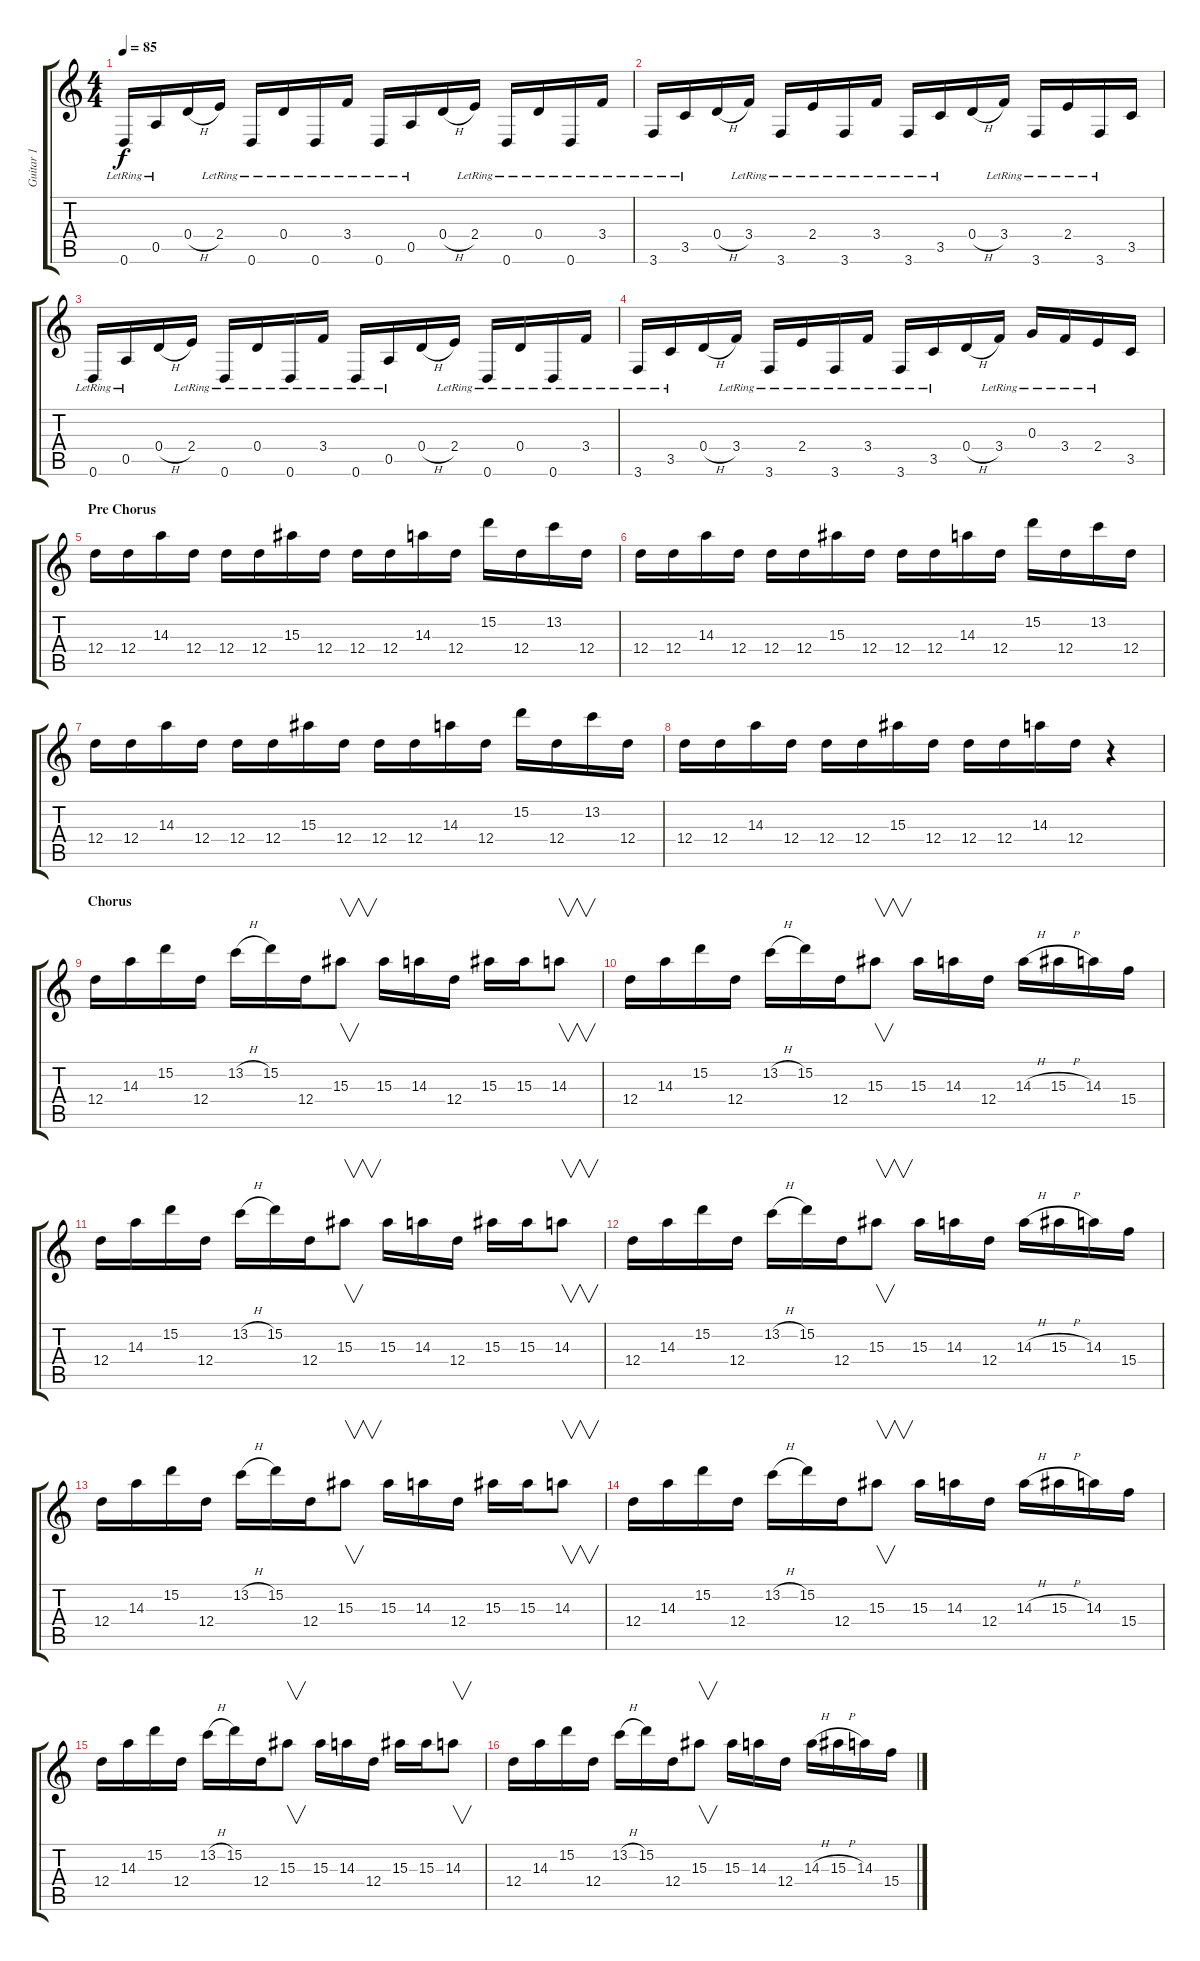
\track ("Guitar 1" "Guitar 1") {instrument overdrivenguitar}
\staff {score tabs}
\tuning (E4 B3 G3 D3 A2 D2) {hide}
\ts (4 4)
\tempo 85
\clef g2
\ks c
0.6{lr}.16{dy f} 0.5{lr}.16 0.4{h}.16 2.4{lr}.16 0.6{lr}.16 0.4{lr}.16 0.6{lr}.16 3.4{lr}.16 0.6{lr}.16 0.5{lr}.16 0.4{h}.16 2.4{lr}.16 0.6{lr}.16 0.4{lr}.16 0.6{lr}.16 3.4{lr}.16 |
3.6{lr}.16 3.5{lr}.16 0.4{h}.16 3.4{lr}.16 3.6{lr}.16 2.4{lr}.16 3.6{lr}.16 3.4{lr}.16 3.6{lr}.16 3.5{lr}.16 0.4{h}.16 3.4{lr}.16 3.6{lr}.16 2.4{lr}.16 3.6{lr}.16 3.5.16 |
0.6{lr}.16 0.5{lr}.16 0.4{h}.16 2.4{lr}.16 0.6{lr}.16 0.4{lr}.16 0.6{lr}.16 3.4{lr}.16 0.6{lr}.16 0.5{lr}.16 0.4{h}.16 2.4{lr}.16 0.6{lr}.16 0.4{lr}.16 0.6{lr}.16 3.4{lr}.16 |
3.6{lr}.16 3.5{lr}.16 0.4{h}.16 3.4{lr}.16 3.6{lr}.16 2.4{lr}.16 3.6{lr}.16 3.4{lr}.16 3.6{lr}.16 3.5{lr}.16 0.4{h}.16 3.4{lr}.16 0.3{lr}.16 3.4{lr}.16 2.4{lr}.16 3.5.16 |
\section ("" "Pre Chorus")
12.4.16{instrument overdrivenguitar} 12.4.16 14.3.16 12.4.16 12.4.16 12.4.16 15.3.16 12.4.16 12.4.16 12.4.16 14.3.16 12.4.16 15.2.16 12.4.16 13.2.16 12.4.16 |
12.4.16 12.4.16 14.3.16 12.4.16 12.4.16 12.4.16 15.3.16 12.4.16 12.4.16 12.4.16 14.3.16 12.4.16 15.2.16 12.4.16 13.2.16 12.4.16 |
12.4.16 12.4.16 14.3.16 12.4.16 12.4.16 12.4.16 15.3.16 12.4.16 12.4.16 12.4.16 14.3.16 12.4.16 15.2.16 12.4.16 13.2.16 12.4.16 |
12.4.16 12.4.16 14.3.16 12.4.16 12.4.16 12.4.16 15.3.16 12.4.16 12.4.16 12.4.16 14.3.16 12.4.16 r.4 |
\section ("" "Chorus")
12.4.16 14.3.16 15.2.16 12.4.16 13.2{h}.16 15.2.16 12.4.16 15.3.8{v} 15.3.16 14.3.16 12.4.16 15.3.16 15.3.16 14.3.8{v} |
12.4.16 14.3.16 15.2.16 12.4.16 13.2{h}.16 15.2.16 12.4.16 15.3.8{v} 15.3.16 14.3.16 12.4.16 14.3{h}.16 15.3{h}.16 14.3.16 15.4.16 |
12.4.16 14.3.16 15.2.16 12.4.16 13.2{h}.16 15.2.16 12.4.16 15.3.8{v} 15.3.16 14.3.16 12.4.16 15.3.16 15.3.16 14.3.8{v} |
12.4.16 14.3.16 15.2.16 12.4.16 13.2{h}.16 15.2.16 12.4.16 15.3.8{v} 15.3.16 14.3.16 12.4.16 14.3{h}.16 15.3{h}.16 14.3.16 15.4.16 |
12.4.16 14.3.16 15.2.16 12.4.16 13.2{h}.16 15.2.16 12.4.16 15.3.8{v} 15.3.16 14.3.16 12.4.16 15.3.16 15.3.16 14.3.8{v} |
12.4.16 14.3.16 15.2.16 12.4.16 13.2{h}.16 15.2.16 12.4.16 15.3.8{v} 15.3.16 14.3.16 12.4.16 14.3{h}.16 15.3{h}.16 14.3.16 15.4.16 |
12.4.16 14.3.16 15.2.16 12.4.16 13.2{h}.16 15.2.16 12.4.16 15.3.8{v} 15.3.16 14.3.16 12.4.16 15.3.16 15.3.16 14.3.8{v} |
12.4.16 14.3.16 15.2.16 12.4.16 13.2{h}.16 15.2.16 12.4.16 15.3.8{v} 15.3.16 14.3.16 12.4.16 14.3{h}.16 15.3{h}.16 14.3.16 15.4.16
